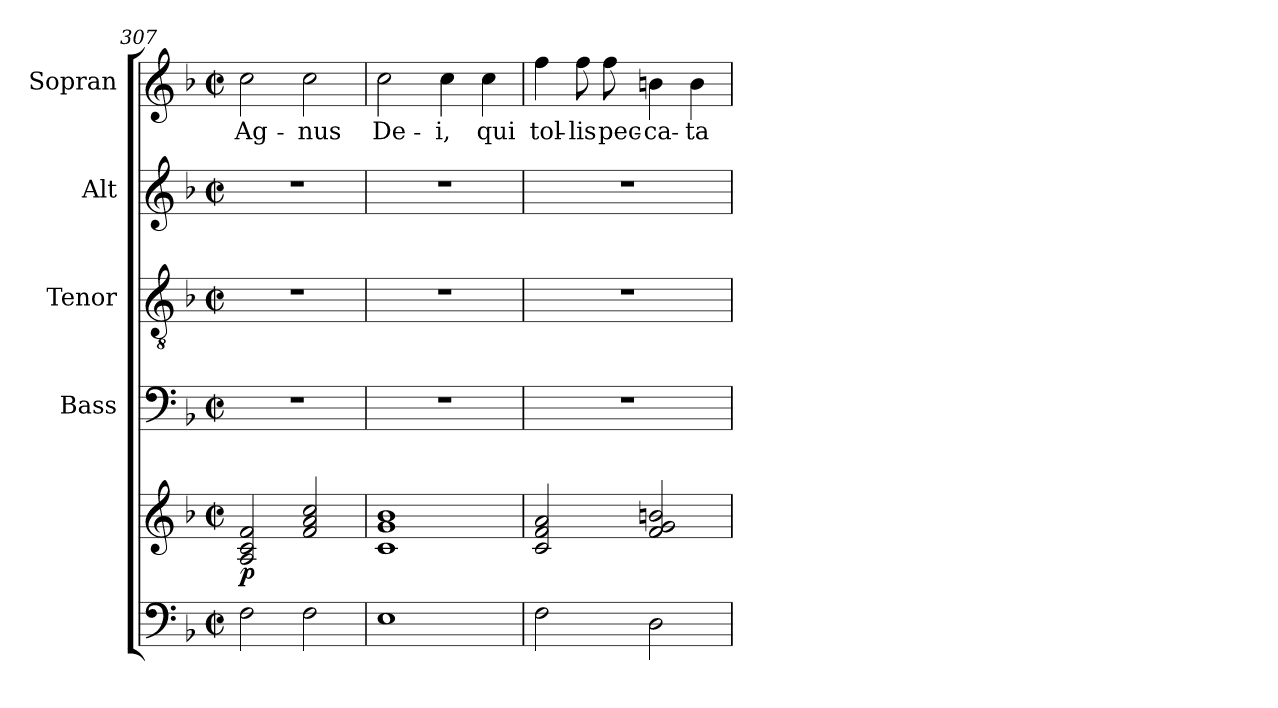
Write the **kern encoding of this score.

**kern	**kern	**dynam	**kern	**kern	**kern	**kern	**text
*part5	*part5	*part5	*part4	*part3	*part2	*part1	*part1
*staff6	*staff5	*staff5/6	*staff4	*staff3	*staff2	*staff1	*staff1
*	*	*	*I"Bass	*I"Tenor	*I"Alt	*I"Sopran	*
*	*	*	*I'B.	*I'T.	*I'A.	*I'S.	*
*clefF4	*clefG2	*	*clefF4	*clefGv2	*clefG2	*clefG2	*
*k[b-]	*k[b-]	*	*k[b-]	*k[b-]	*k[b-]	*k[b-]	*
*F:	*F:	*	*F:	*F:	*F:	*F:	*
*M2/2	*M2/2	*	*M2/2	*M2/2	*M2/2	*M2/2	*
*met(c|)	*met(c|)	*	*met(c|)	*met(c|)	*met(c|)	*met(c|)	*
=307	=307	=307	=307	=307	=307	=307	=307
!	!	!LO:DY:b	!	!	!	!	!LO:LY:b
2F\	2A/ 2c/ 2f/	p	1r	1r	1r	2cc\	Ag-
!	!	!	!	!	!	!	!LO:LY:b
2F\	2f/ 2a/ 2cc/	.	.	.	.	2cc\	-nus
!!LO:PB:g=z
=308	=308	=308	=308	=308	=308	=308	=308
!	!	!	!	!	!	!	!LO:LY:b
1E	1c 1g 1b-	.	1r	1r	1r	2cc\	De-
!	!	!	!	!	!	!	!LO:LY:b
.	.	.	.	.	.	4cc\	-i,
!	!	!	!	!	!	!	!LO:LY:b
.	.	.	.	.	.	4cc\	qui
=309	=309	=309	=309	=309	=309	=309	=309
!	!	!	!	!	!	!	!LO:LY:b
2F\	2c/ 2f/ 2a/	.	1r	1r	1r	4ff\	tol-
!	!	!	!	!	!	!	!LO:LY:b
.	.	.	.	.	.	8ff\	-lis
!	!	!	!	!	!	!	!LO:LY:b
.	.	.	.	.	.	8ff\	pec-
!	!	!	!	!	!	!	!LO:LY:b
2D\	2f/ 2g/ 2bn/	.	.	.	.	4bn\	-ca-
!	!	!	!	!	!	!	!LO:LY:b
.	.	.	.	.	.	4b\	-ta
=	=	=	=	=	=	=	=
*-	*-	*-	*-	*-	*-	*-	*-
